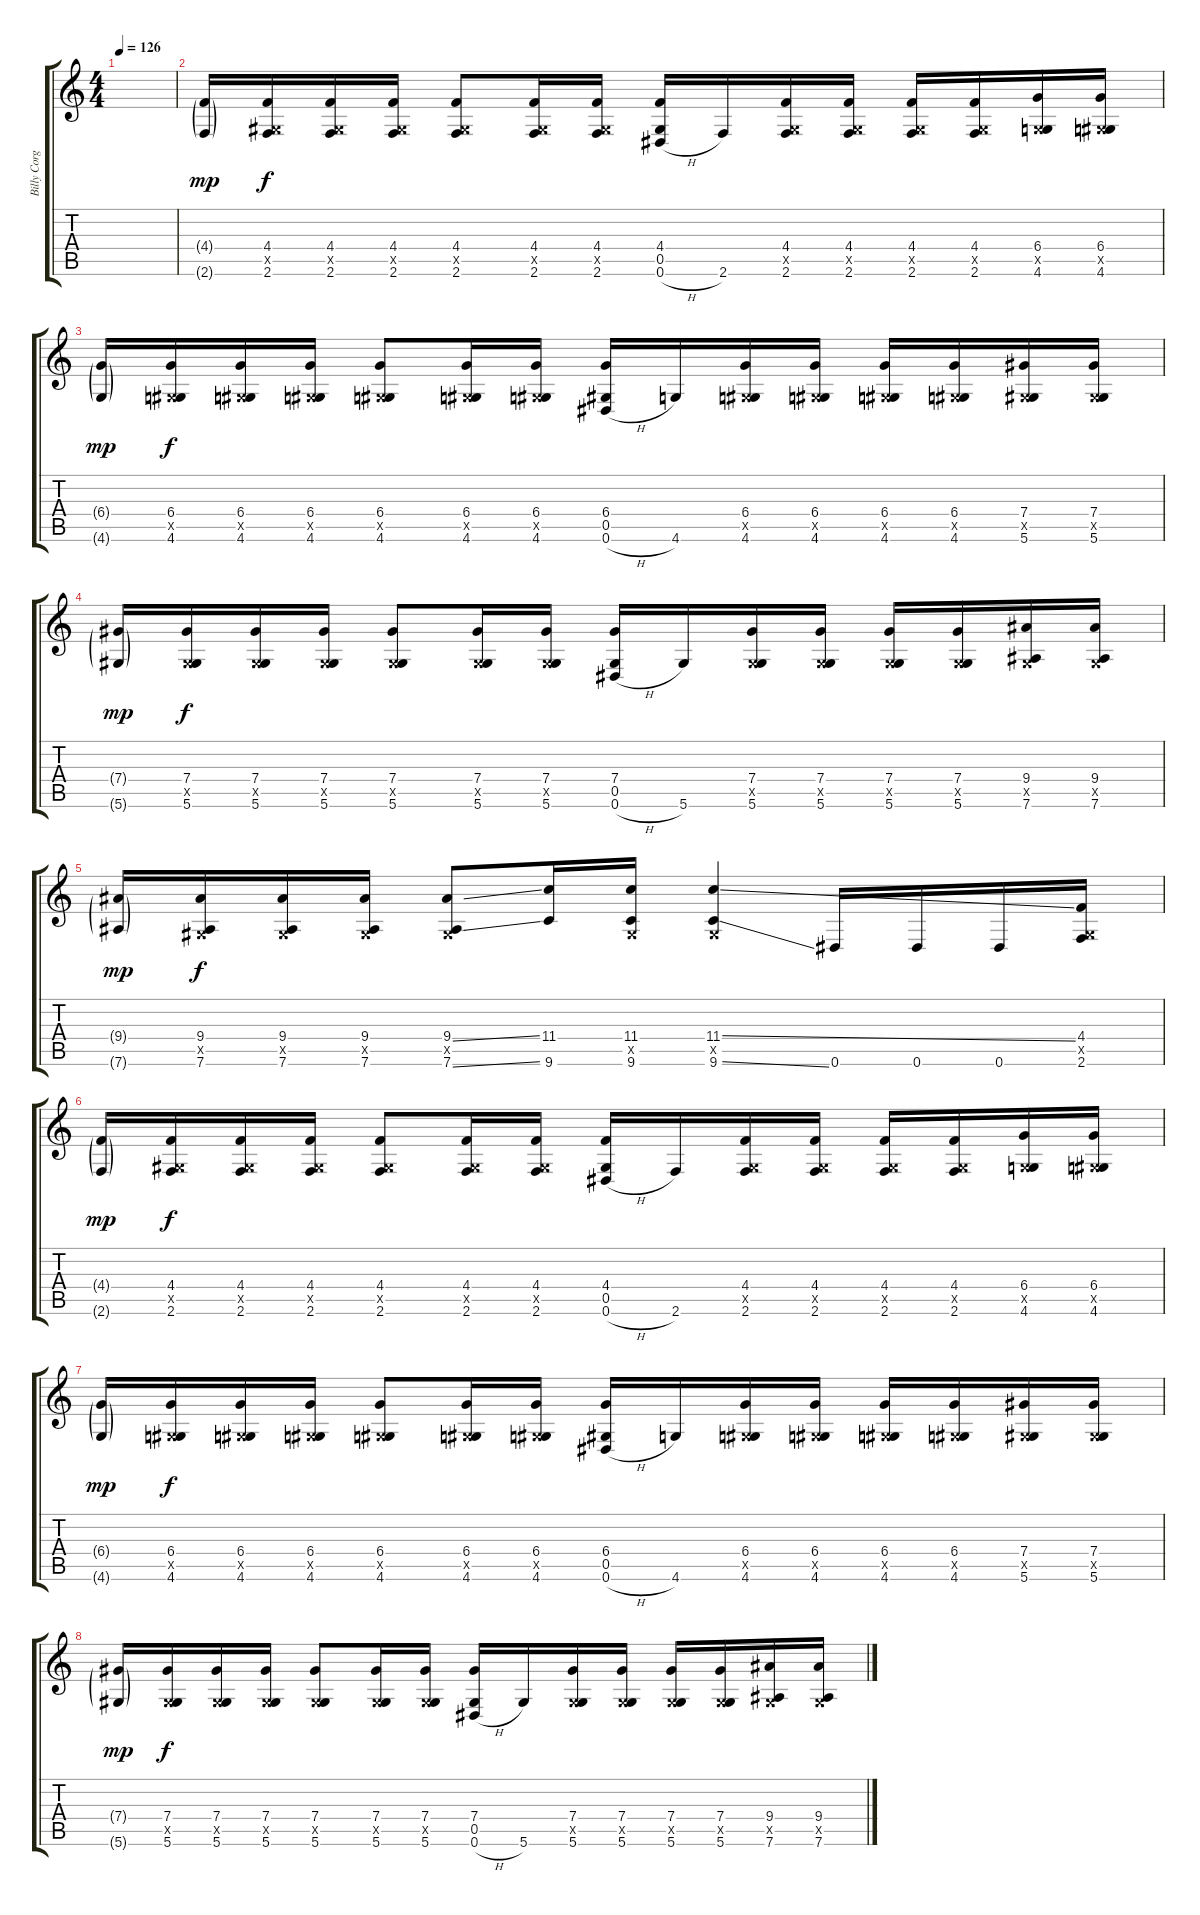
\track ("Billy Corgan" "Billy Corg") {instrument overdrivenguitar}
\staff {score tabs}
\tuning (Eb4 Bb3 Gb3 Db3 Ab2 Eb2) {hide}
\ts (4 4)
\tempo 126
\clef g2
\ks c
|
(4.4{g} 2.6{g}).16{dy mp} (4.4 0.5{x} 2.6).16{dy f} (4.4 0.5{x} 2.6).16 (4.4 0.5{x} 2.6).16 (4.4 0.5{x} 2.6).8 (4.4 0.5{x} 2.6).16 (4.4 0.5{x} 2.6).16 (4.4 0.5 0.6{h}).16 2.6.16 (4.4 0.5{x} 2.6).16 (4.4 0.5{x} 2.6).16 (4.4 0.5{x} 2.6).16 (4.4 0.5{x} 2.6).16 (6.4 0.5{x} 4.6).16 (6.4 0.5{x} 4.6).16 |
(6.4{g} 4.6{g}).16{dy mp} (6.4 0.5{x} 4.6).16{dy f} (6.4 0.5{x} 4.6).16 (6.4 0.5{x} 4.6).16 (6.4 0.5{x} 4.6).8 (6.4 0.5{x} 4.6).16 (6.4 0.5{x} 4.6).16 (6.4 0.5 0.6{h}).16 4.6.16 (6.4 0.5{x} 4.6).16 (6.4 0.5{x} 4.6).16 (6.4 0.5{x} 4.6).16 (6.4 0.5{x} 4.6).16 (7.4 0.5{x} 5.6).16 (7.4 0.5{x} 5.6).16 |
(7.4{g} 5.6{g}).16{dy mp} (7.4 0.5{x} 5.6).16{dy f} (7.4 0.5{x} 5.6).16 (7.4 0.5{x} 5.6).16 (7.4 0.5{x} 5.6).8 (7.4 0.5{x} 5.6).16 (7.4 0.5{x} 5.6).16 (7.4 0.5 0.6{h}).16 5.6.16 (7.4 0.5{x} 5.6).16 (7.4 0.5{x} 5.6).16 (7.4 0.5{x} 5.6).16 (7.4 0.5{x} 5.6).16 (9.4 0.5{x} 7.6).16 (9.4 0.5{x} 7.6).16 |
(9.4{g} 7.6{g}).16{dy mp} (9.4 0.5{x} 7.6).16{dy f} (9.4 0.5{x} 7.6).16 (9.4 0.5{x} 7.6).16 (9.4{ss} 0.5{x} 7.6{ss}).8 (11.4 9.6).16 (11.4 0.5{x} 9.6).16 (11.4{ss} 0.5{x} 9.6{ss}).4 0.6.16 0.6.16 0.6.16 (4.4 0.5{x} 2.6).16 |
(4.4{g} 2.6{g}).16{dy mp} (4.4 0.5{x} 2.6).16{dy f} (4.4 0.5{x} 2.6).16 (4.4 0.5{x} 2.6).16 (4.4 0.5{x} 2.6).8 (4.4 0.5{x} 2.6).16 (4.4 0.5{x} 2.6).16 (4.4 0.5 0.6{h}).16 2.6.16 (4.4 0.5{x} 2.6).16 (4.4 0.5{x} 2.6).16 (4.4 0.5{x} 2.6).16 (4.4 0.5{x} 2.6).16 (6.4 0.5{x} 4.6).16 (6.4 0.5{x} 4.6).16 |
(6.4{g} 4.6{g}).16{dy mp} (6.4 0.5{x} 4.6).16{dy f} (6.4 0.5{x} 4.6).16 (6.4 0.5{x} 4.6).16 (6.4 0.5{x} 4.6).8 (6.4 0.5{x} 4.6).16 (6.4 0.5{x} 4.6).16 (6.4 0.5 0.6{h}).16 4.6.16 (6.4 0.5{x} 4.6).16 (6.4 0.5{x} 4.6).16 (6.4 0.5{x} 4.6).16 (6.4 0.5{x} 4.6).16 (7.4 0.5{x} 5.6).16 (7.4 0.5{x} 5.6).16 |
(7.4{g} 5.6{g}).16{dy mp} (7.4 0.5{x} 5.6).16{dy f} (7.4 0.5{x} 5.6).16 (7.4 0.5{x} 5.6).16 (7.4 0.5{x} 5.6).8 (7.4 0.5{x} 5.6).16 (7.4 0.5{x} 5.6).16 (7.4 0.5 0.6{h}).16 5.6.16 (7.4 0.5{x} 5.6).16 (7.4 0.5{x} 5.6).16 (7.4 0.5{x} 5.6).16 (7.4 0.5{x} 5.6).16 (9.4 0.5{x} 7.6).16 (9.4 0.5{x} 7.6).16
